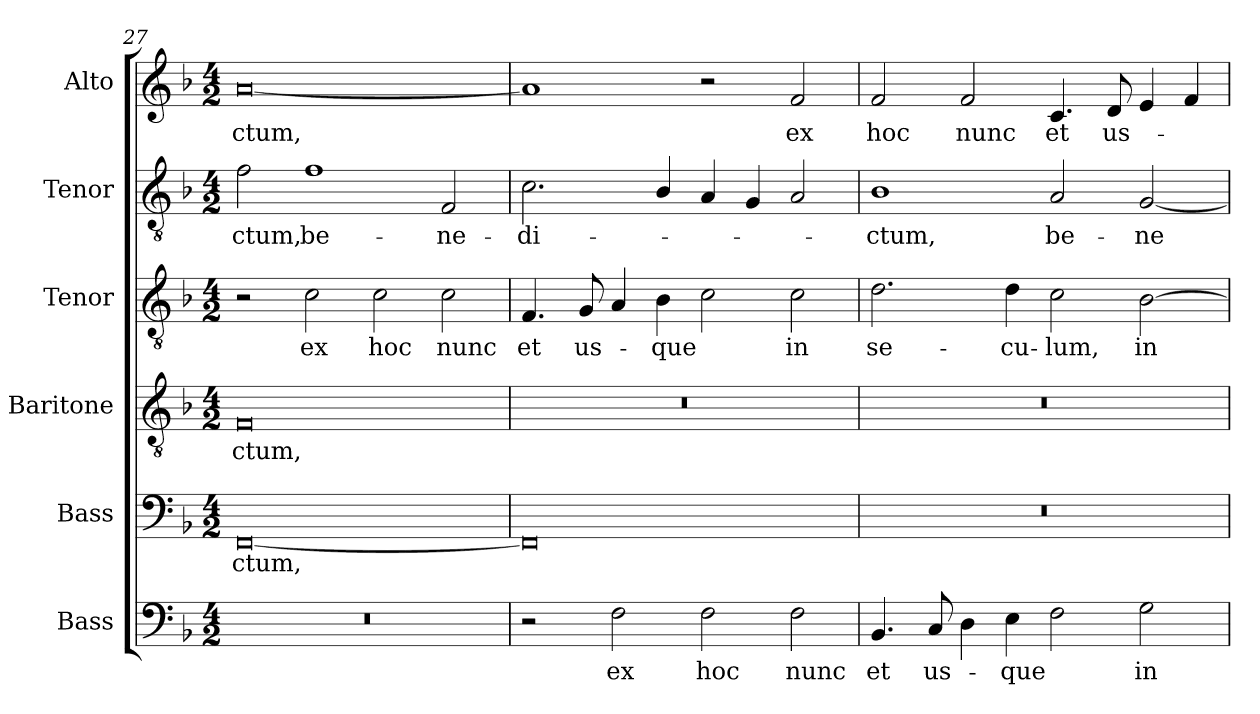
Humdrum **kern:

**kern	**text	**kern	**text	**kern	**text	**kern	**text	**kern	**text	**kern	**text
*part6	*part6	*part5	*part5	*part4	*part4	*part3	*part3	*part2	*part2	*part1	*part1
*staff6	*staff6	*staff5	*staff5	*staff4	*staff4	*staff3	*staff3	*staff2	*staff2	*staff1	*staff1
*I"Bass	*	*I"Bass	*	*I"Baritone	*	*I"Tenor	*	*I"Tenor	*	*I"Alto	*
*I'B.	*	*I'B.	*	*I'T.	*	*I'T.	*	*I'T.	*	*I'A.	*
*clefF4	*	*clefF4	*	*clefGv2	*	*clefGv2	*	*clefGv2	*	*clefG2	*
*	*	*	*	*ITrd7c12	*	*ITrd7c12	*	*ITrd7c12	*	*	*
*k[b-]	*	*k[b-]	*	*k[b-]	*	*k[b-]	*	*k[b-]	*	*k[b-]	*
*F:	*	*F:	*	*F:	*	*F:	*	*F:	*	*F:	*
*M4/2	*	*M4/2	*	*M4/2	*	*M4/2	*	*M4/2	*	*M4/2	*
=27	=27	=27	=27	=27	=27	=27	=27	=27	=27	=27	=27
!LO:N:vis=1	!	!	!	!	!	!	!	!	!	!	!
!	!	!	!LO:LY:b:color=#000000	!	!	!	!	!	!	!	!
!	!	!	!	!	!LO:LY:b:color=#000000	!	!	!	!	!	!
!	!	!	!	!	!	!	!	!	!LO:LY:b:color=#000000	!	!
!	!	!	!	!	!	!	!	!	!	!	!LO:LY:b:color=#000000
0r	.	[0FFi	-ctum,	0FFi	-ctum,	2r	.	2Fi\	-ctum,	[0ai	-ctum,
!	!	!	!	!	!	!	!LO:LY:b:color=#000000	!	!	!	!
!	!	!	!	!	!	!	!	!	!LO:LY:b:color=#000000	!	!
.	.	.	.	.	.	2Ci\	ex	1Fi	be-	.	.
!	!	!	!	!	!	!	!LO:LY:b:color=#000000	!	!	!	!
.	.	.	.	.	.	2Ci\	hoc	.	.	.	.
!	!	!	!	!	!	!	!LO:LY:b:color=#000000	!	!	!	!
!	!	!	!	!	!	!	!	!	!LO:LY:b:color=#000000	!	!
.	.	.	.	.	.	2Ci\	nunc	2FFi/	-ne-	.	.
=28	=28	=28	=28	=28	=28	=28	=28	=28	=28	=28	=28
!	!	!	!	!LO:N:vis=1	!	!	!	!	!	!	!
!	!	!	!	!	!	!	!LO:LY:b:color=#000000	!	!	!	!
!	!	!	!	!	!	!	!	!	!LO:LY:b:color=#000000	!	!
2r	.	0FFi]	.	0r	.	4.FFi/	et	2.Ci\	-di-	1ai]	.
!	!	!	!	!	!	!	!LO:LY:b:color=#000000	!	!	!	!
.	.	.	.	.	.	8GGi/	us-	.	.	.	.
!	!LO:LY:b:color=#000000	!	!	!	!	!	!	!	!	!	!
2Fi\	ex	.	.	.	.	4AAi/	.	.	.	.	.
!	!	!	!	!	!	!	!LO:LY:b:color=#000000	!	!	!	!
.	.	.	.	.	.	4BB-i\	-que	4BB-i/	.	.	.
!	!LO:LY:b:color=#000000	!	!	!	!	!	!	!	!	!	!
2Fi\	hoc	.	.	.	.	2Ci\	.	4AAi/	.	2r	.
.	.	.	.	.	.	.	.	4GGi/	.	.	.
!	!LO:LY:b:color=#000000	!	!	!	!	!	!	!	!	!	!
!	!	!	!	!	!	!	!LO:LY:b:color=#000000	!	!	!	!
!	!	!	!	!	!	!	!	!	!	!	!LO:LY:b:color=#000000
2Fi\	nunc	.	.	.	.	2Ci\	in	2AAi/	.	2fi/	ex
=29	=29	=29	=29	=29	=29	=29	=29	=29	=29	=29	=29
!	!LO:LY:b:color=#000000	!LO:N:vis=1	!	!LO:N:vis=1	!	!	!	!	!	!	!
!	!	!	!	!	!	!	!LO:LY:b:color=#000000	!	!	!	!
!	!	!	!	!	!	!	!	!	!LO:LY:b:color=#000000	!	!
!	!	!	!	!	!	!	!	!	!	!	!LO:LY:b:color=#000000
4.BB-i/	et	0r	.	0r	.	2.Di\	se-	1BB-i	-ctum,	2fi/	hoc
!	!LO:LY:b:color=#000000	!	!	!	!	!	!	!	!	!	!
8Ci/	us-	.	.	.	.	.	.	.	.	.	.
!	!	!	!	!	!	!	!	!	!	!	!LO:LY:b:color=#000000
4Di\	.	.	.	.	.	.	.	.	.	2fi/	nunc
!	!LO:LY:b:color=#000000	!	!	!	!	!	!	!	!	!	!
!	!	!	!	!	!	!	!LO:LY:b:color=#000000	!	!	!	!
4Ei\	-que	.	.	.	.	4Di\	-cu-	.	.	.	.
!	!	!	!	!	!	!	!LO:LY:b:color=#000000	!	!	!	!
!	!	!	!	!	!	!	!	!	!LO:LY:b:color=#000000	!	!
!	!	!	!	!	!	!	!	!	!	!	!LO:LY:b:color=#000000
2Fi\	.	.	.	.	.	2Ci\	-lum,	2AAi/	be-	4.ci/	et
!	!	!	!	!	!	!	!	!	!	!	!LO:LY:b:color=#000000
.	.	.	.	.	.	.	.	.	.	8di/	us-
!	!LO:LY:b:color=#000000	!	!	!	!	!	!	!	!	!	!
!	!	!	!	!	!	!	!LO:LY:b:color=#000000	!	!	!	!
!	!	!	!	!	!	!	!	!	!LO:LY:b:color=#000000	!	!
2Gi\	in	.	.	.	.	[2BB-i\	in	[2GGi/	-ne-	4ei/	.
.	.	.	.	.	.	.	.	.	.	4fi/	.
=	=	=	=	=	=	=	=	=	=	=	=
*-	*-	*-	*-	*-	*-	*-	*-	*-	*-	*-	*-
